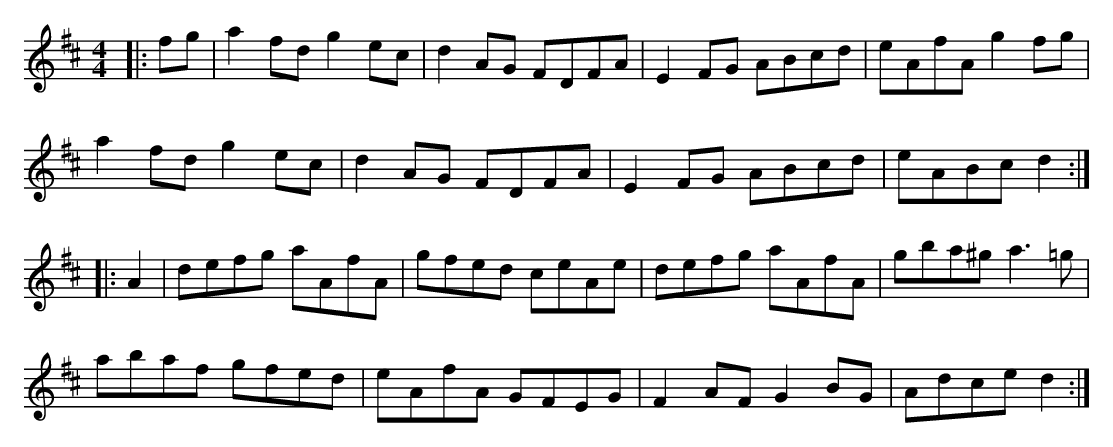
X:1
M:4/4
K:D
|:fg|a2fd g2ec|d2AG FDFA|E2FG ABcd|eAfA g2 fg|
a2fd g2ec|d2AG FDFA|E2FG ABcd|eABc d2:|
|:A2|defg aAfA|gfed ceAe|defg aAfA|gba^g a3 =g|
abaf gfed|eAfA GFEG|F2AF G2BG|Adce d2:|
